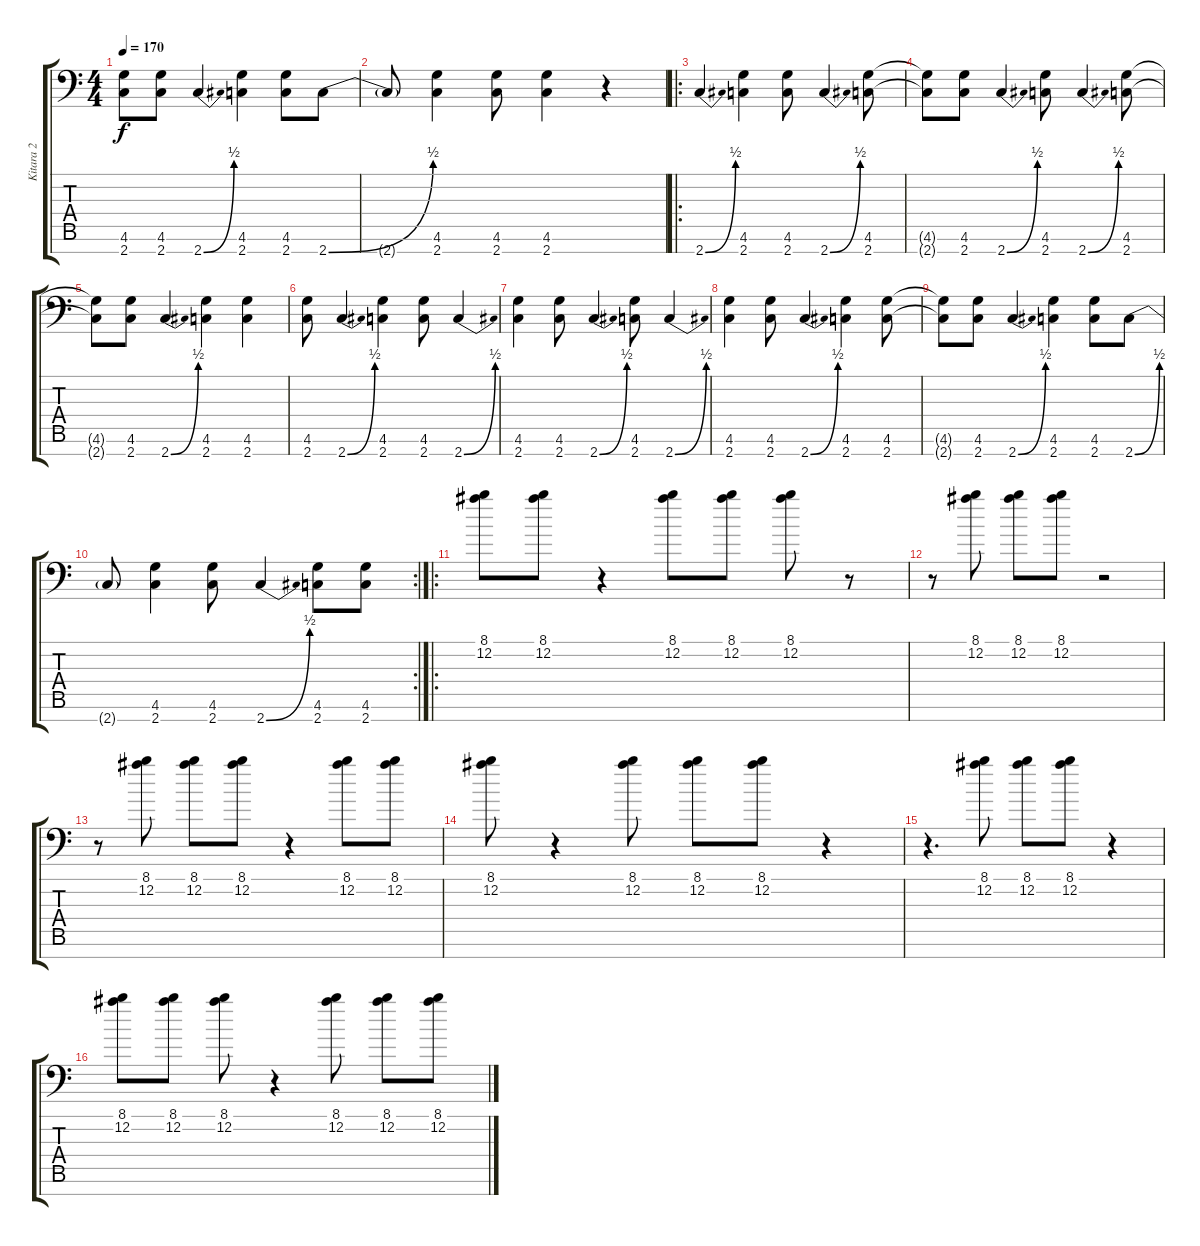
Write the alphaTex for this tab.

\track ("Kitara 2" "Kitara 2") {instrument distortionguitar}
\staff {score tabs}
\tuning (Eb4 Bb3 Gb3 Db3 Ab2 Eb2 Bb1) {hide}
\ts (4 4)
\tempo 170
\clef f4
\ks c
(4.6{t} 2.7{t}).8{dy f} (4.6 2.7).8 2.7{be (bend 0 0 60 2)}.4 (4.6 2.7).4 (4.6 2.7).8 2.7{be (bend 0 0 60 2)}.8 |
2.7{t}.8 (4.6 2.7).4 (4.6 2.7).8 (4.6 2.7).4 r.4 |
\ro
2.7{be (bend 0 0 60 2)}.4 (4.6 2.7).4 (4.6 2.7).8 2.7{be (bend 0 0 60 2)}.4 (4.6 2.7).8 |
(4.6{t} 2.7{t}).8 (4.6 2.7).8 2.7{be (bend 0 0 60 2)}.4 (4.6 2.7).8 2.7{be (bend 0 0 60 2)}.4 (4.6 2.7).8 |
(4.6{t} 2.7{t}).8 (4.6 2.7).8 2.7{be (bend 0 0 60 2)}.4 (4.6 2.7).4 (4.6 2.7).4 |
(4.6 2.7).8 2.7{be (bend 0 0 60 2)}.4 (4.6 2.7).4 (4.6 2.7).8 2.7{be (bend 0 0 60 2)}.4 |
(4.6 2.7).4 (4.6 2.7).8 2.7{be (bend 0 0 60 2)}.4 (4.6 2.7).8 2.7{be (bend 0 0 60 2)}.4 |
(4.6 2.7).4 (4.6 2.7).8 2.7{be (bend 0 0 60 2)}.4 (4.6 2.7).4 (4.6 2.7).8 |
(4.6{t} 2.7{t}).8 (4.6 2.7).8 2.7{be (bend 0 0 60 2)}.4 (4.6 2.7).4 (4.6 2.7).8 2.7{be (bend 0 0 60 2)}.8 |
\rc 2
2.7{t}.8 (4.6 2.7).4 (4.6 2.7).8 2.7{be (bend 0 0 60 2)}.4 (4.6 2.7).8 (4.6 2.7).8 |
\ro
(8.1 12.2).8 (8.1 12.2).8 r.4 (8.1 12.2).8 (8.1 12.2).8 (8.1 12.2).8 r.8 |
r.8 (8.1 12.2).8 (8.1 12.2).8 (8.1 12.2).8 r.2 |
r.8 (8.1 12.2).8 (8.1 12.2).8 (8.1 12.2).8 r.4 (8.1 12.2).8 (8.1 12.2).8 |
(8.1 12.2).8 r.4 (8.1 12.2).8 (8.1 12.2).8 (8.1 12.2).8 r.4 |
r.4{d} (8.1 12.2).8 (8.1 12.2).8 (8.1 12.2).8 r.4 |
(8.1 12.2).8 (8.1 12.2).8 (8.1 12.2).8 r.4 (8.1 12.2).8 (8.1 12.2).8 (8.1 12.2).8
